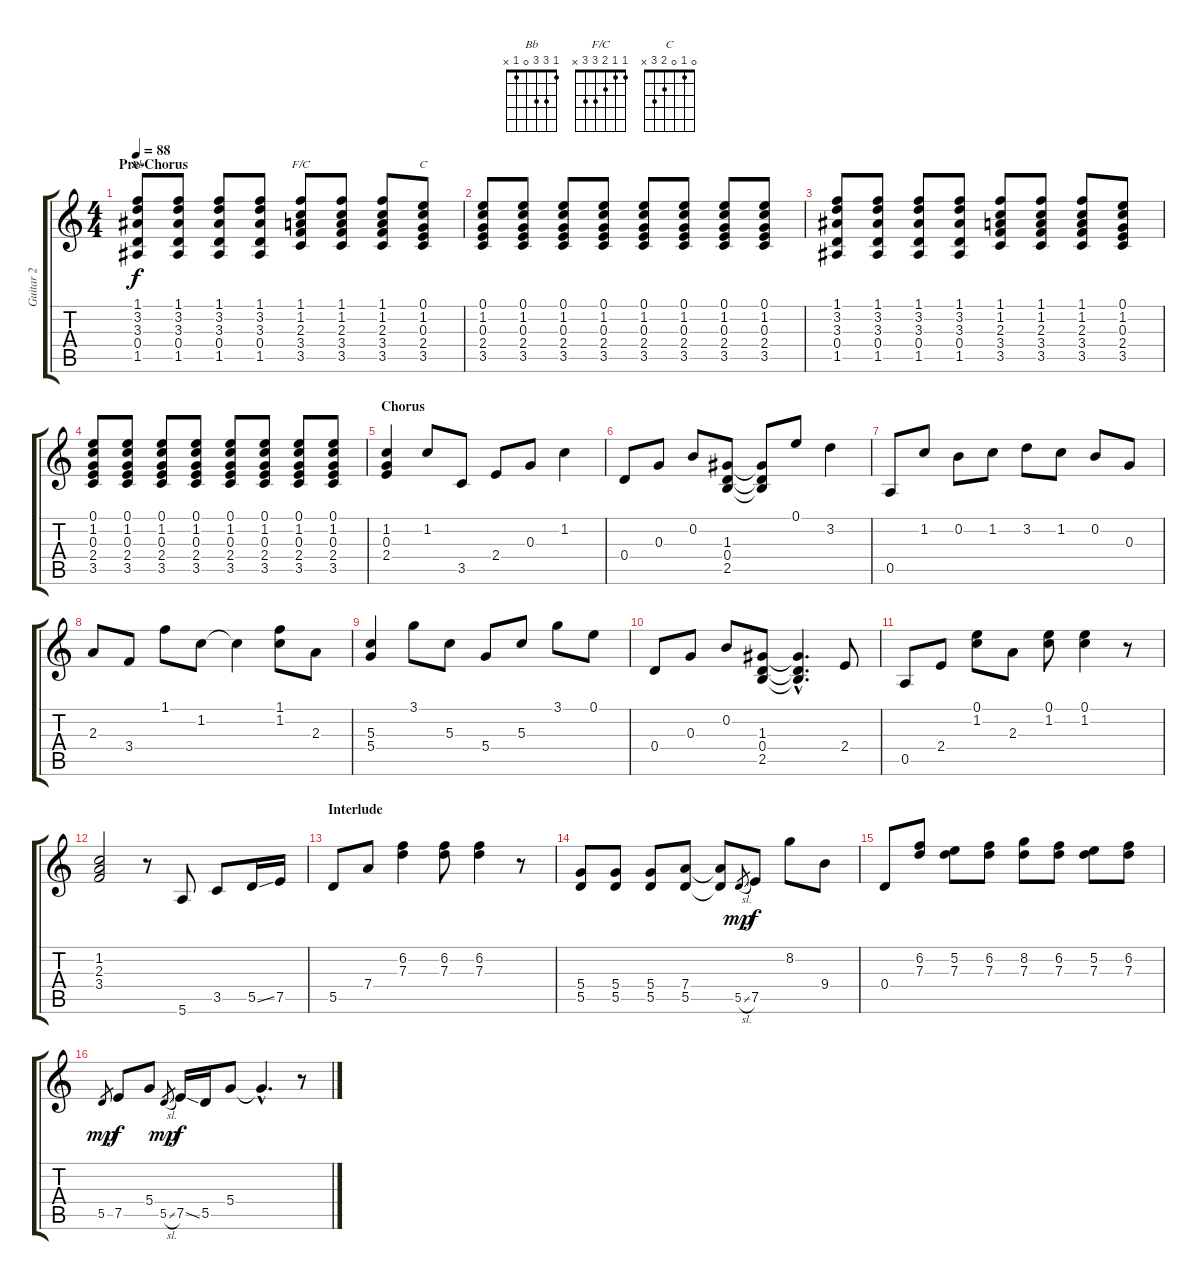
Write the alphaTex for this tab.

\track ("Guitar 2" "Guitar 2") {instrument acousticguitarnylon}
\staff {score tabs}
\tuning (E4 B3 G3 D3 A2 E2) {hide}
\chord ("Bb" 1 3 3 0 1 x)
\chord ("F/C" 1 1 2 3 3 x)
\chord ("C" 0 1 0 2 3 x)
\ts (4 4)
\section ("" "Pre-Chorus")
\tempo 88
\clef g2
\ks c
(1.1 3.2 3.3 0.4 1.5).8{ch "Bb" dy f} (1.1 3.2 3.3 0.4 1.5).8 (1.1 3.2 3.3 0.4 1.5).8 (1.1 3.2 3.3 0.4 1.5).8 (1.1 1.2 2.3 3.4 3.5).8{ch "F/C"} (1.1 1.2 2.3 3.4 3.5).8 (1.1 1.2 2.3 3.4 3.5).8 (0.1 1.2 0.3 2.4 3.5).8{ch "C"} |
(0.1 1.2 0.3 2.4 3.5).8 (0.1 1.2 0.3 2.4 3.5).8 (0.1 1.2 0.3 2.4 3.5).8 (0.1 1.2 0.3 2.4 3.5).8 (0.1 1.2 0.3 2.4 3.5).8 (0.1 1.2 0.3 2.4 3.5).8 (0.1 1.2 0.3 2.4 3.5).8 (0.1 1.2 0.3 2.4 3.5).8 |
(1.1 3.2 3.3 0.4 1.5).8 (1.1 3.2 3.3 0.4 1.5).8 (1.1 3.2 3.3 0.4 1.5).8 (1.1 3.2 3.3 0.4 1.5).8 (1.1 1.2 2.3 3.4 3.5).8 (1.1 1.2 2.3 3.4 3.5).8 (1.1 1.2 2.3 3.4 3.5).8 (0.1 1.2 0.3 2.4 3.5).8 |
(0.1 1.2 0.3 2.4 3.5).8 (0.1 1.2 0.3 2.4 3.5).8 (0.1 1.2 0.3 2.4 3.5).8 (0.1 1.2 0.3 2.4 3.5).8 (0.1 1.2 0.3 2.4 3.5).8 (0.1 1.2 0.3 2.4 3.5).8 (0.1 1.2 0.3 2.4 3.5).8 (0.1 1.2 0.3 2.4 3.5).8 |
\section ("" "Chorus")
(1.2 0.3 2.4).4 1.2.8 3.5.8 2.4.8 0.3.8 1.2.4 |
0.4.8 0.3.8 0.2.8 (1.3 0.4 2.5).8 (1.3{t} 0.4{t} 2.5{t}).8 0.1.8 3.2.4 |
0.5.8 1.2.8 0.2.8 1.2.8 3.2.8 1.2.8 0.2.8 0.3.8 |
2.3.8 3.4.8 1.1.8 1.2.8 1.2{t}.4 (1.1 1.2).8 2.3.8 |
(5.3 5.4).4 3.1.8 5.3.8 5.4.8 5.3.8 3.1.8 0.1.8 |
0.4.8 0.3.8 0.2.8 (1.3 0.4 2.5).8 (1.3{hac t} 0.4{hac t} 2.5{hac t}).4{d} 2.4.8 |
0.5.8 2.4.8 (0.1 1.2).8 2.3.8 (0.1 1.2).8 (0.1 1.2).4 r.8 |
(1.2 2.3 3.4).2 r.8 5.6.8 3.5.8 5.5{ss}.16 7.5.16 |
\section ("" "Interlude")
5.5.8 7.4.8 (6.2 7.3).4 (6.2 7.3).8 (6.2 7.3).4 r.8 |
(5.4 5.5).8 (5.4 5.5).8 (5.4 5.5).8 (7.4 5.5).8 (7.4{t} 5.5{t}).8 5.5{sl}.8{gr dy mp} 7.5.8{dy f} 8.2.8 9.4.8 |
0.4.8 (6.2 7.3).8 (5.2 7.3).8 (6.2 7.3).8 (8.2 7.3).8 (6.2 7.3).8 (5.2 7.3).8 (6.2 7.3).8 |
5.5.8{gr dy mp} 7.5.8{dy f} 5.4.8 5.5{sl}.8{gr dy mp} 7.5{ss}.16{dy f} 5.5.16 5.4.8 5.4{hac t}.4{d} r.8
